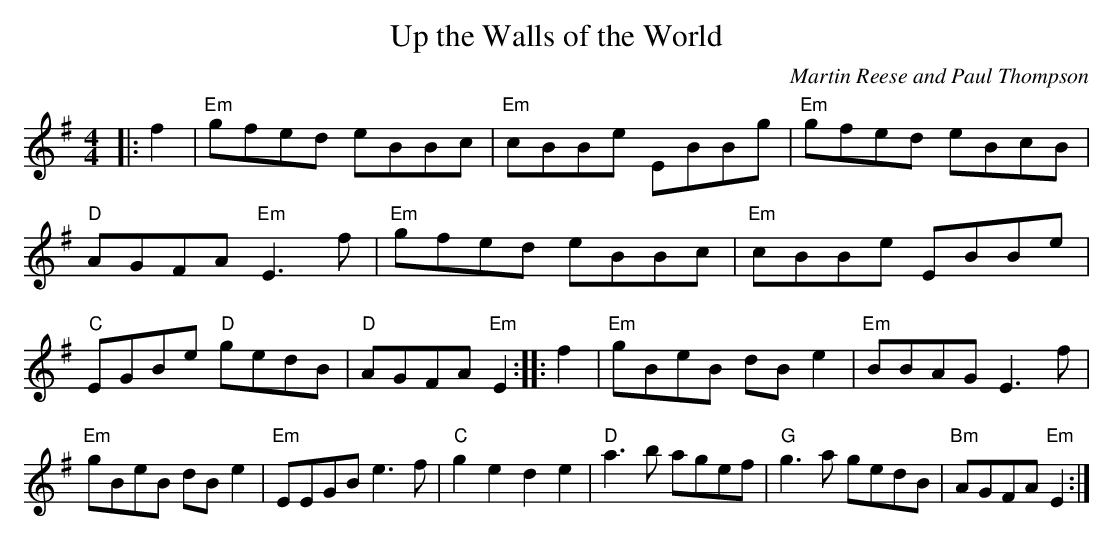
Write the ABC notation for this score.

X:1
T:Up the Walls of the World
M:4/4
L:1/8
E:10
C:Martin Reese and Paul Thompson
K:Em
|:f2|"Em"gfed eBBc|"Em"cBBe EBBg|"Em"gfed eBcB|"D"AGFA "Em"E3 f|\
"Em"gfed eBBc|"Em"cBBe EBBe|"C"EGBe "D"gedB|"D"AGFA "Em"E2::\
f2|"Em"gBeB dB e2|"Em"BBAG E3 f|"Em"gBeB dB e2|"Em"EEGB e3 f|\
"C"g2 e2 d2 e2|"D"a3 b agef|"G"g3 a gedB|"Bm"AGFA "Em"E2:|**
